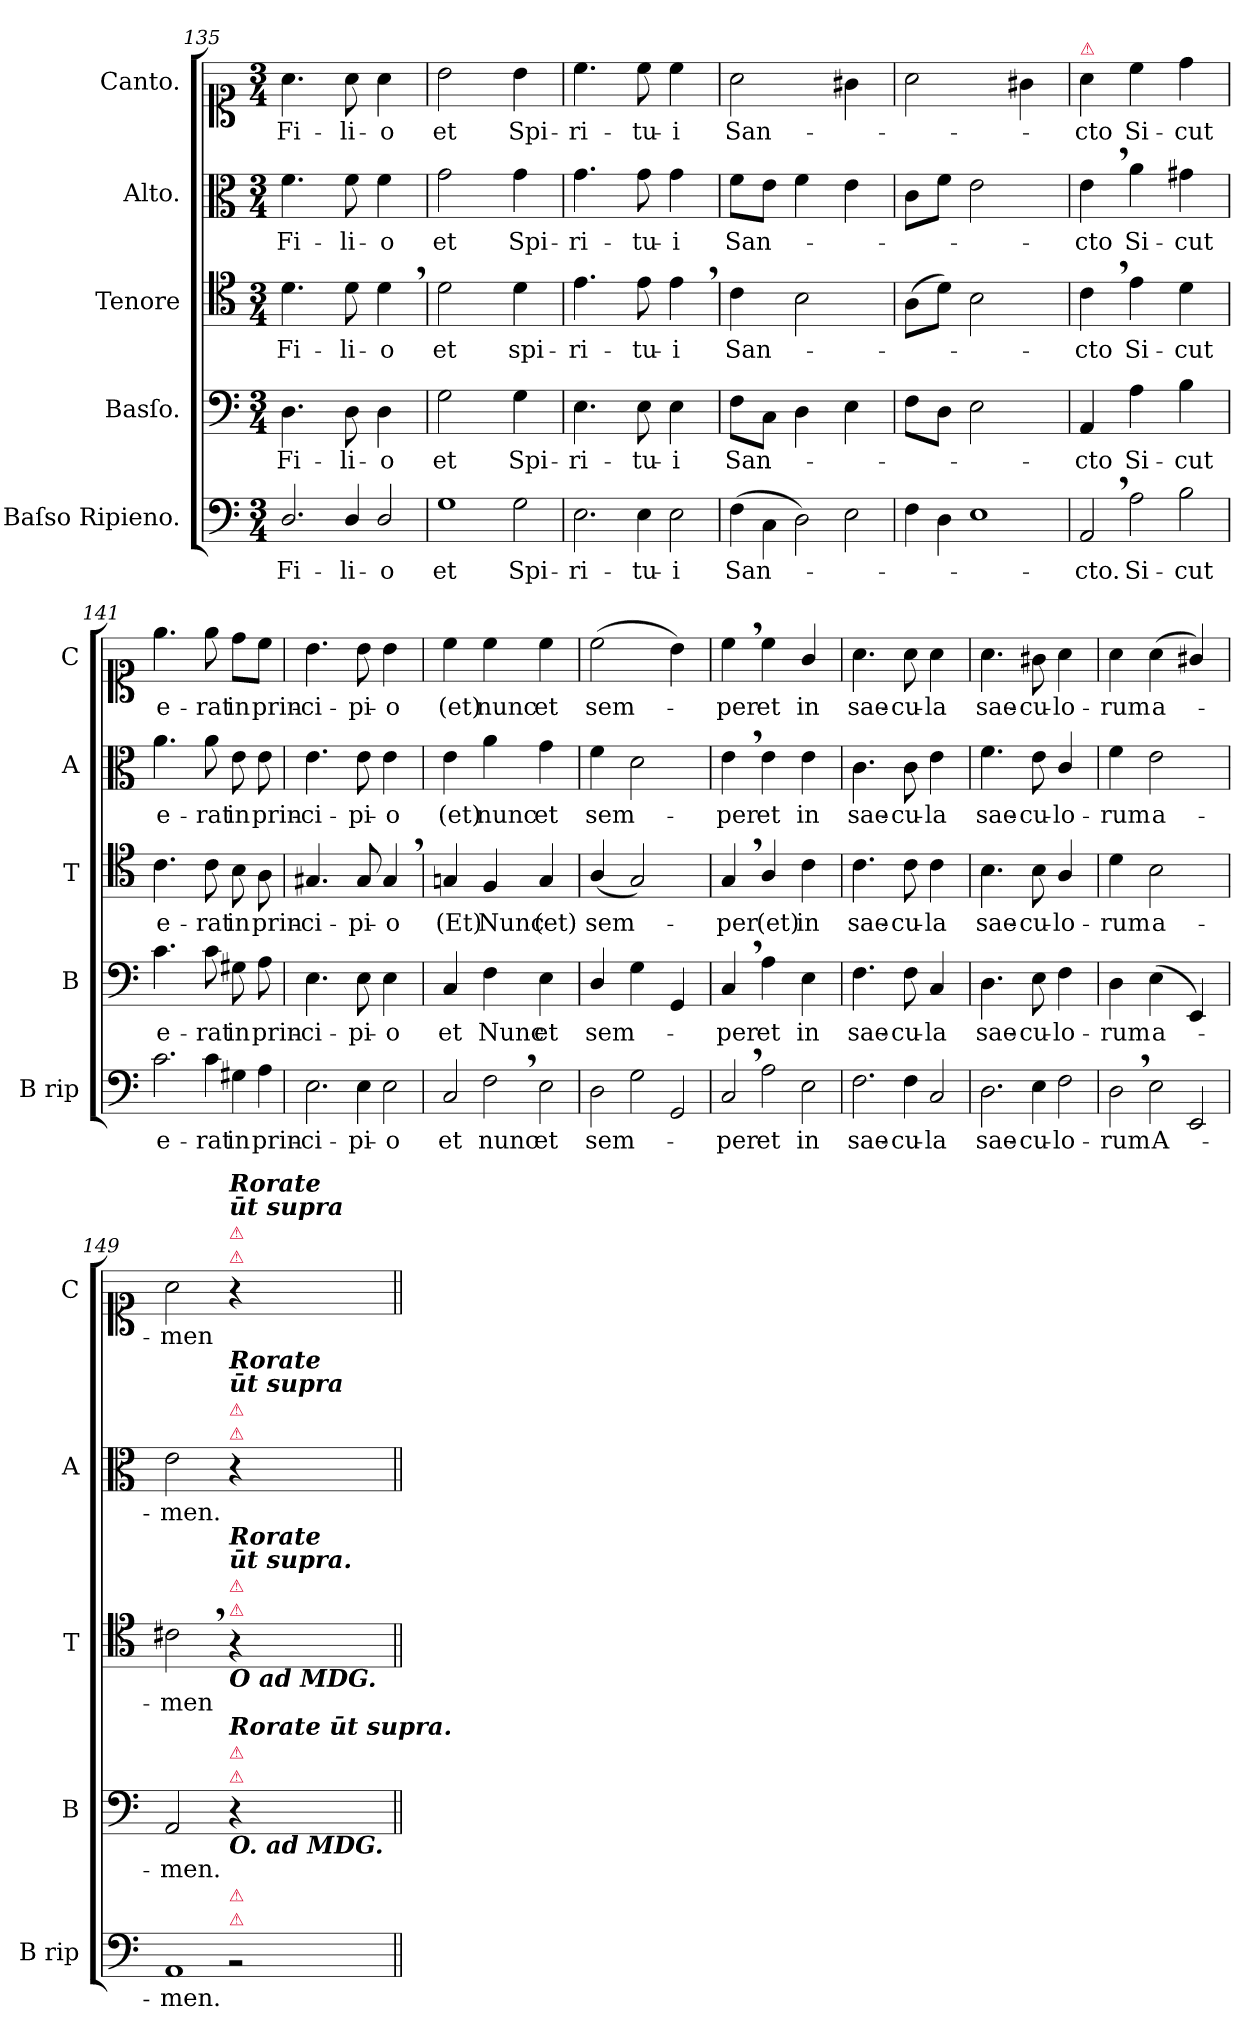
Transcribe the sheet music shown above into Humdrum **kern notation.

**kern	**text	**kern	**text	**kern	**text	**kern	**text	**kern	**text
*part5	*part5	*part4	*part4	*part3	*part3	*part2	*part2	*part1	*part1
*staff5	*staff5	*staff4	*staff4	*staff3	*staff3	*staff2	*staff2	*staff1	*staff1
*I"Baſso Ripieno.	*	*I"Basſo.	*	*I"Tenore	*	*I"Alto.	*	*I"Canto.	*
*I'B rip	*	*I'B	*	*I'T	*	*I'A	*	*I'C	*
*clefF4	*	*clefF4	*	*clefC4	*	*clefC3	*	*clefC1	*
*k[]	*	*k[]	*	*k[]	*	*k[]	*	*k[]	*
*M3/4	*	*M3/4	*	*M3/4	*	*M3/4	*	*M3/4	*
=135	=135	=135	=135	=135	=135	=135	=135	=135	=135
!LO:N:vis=2.	!	!	!	!	!	!	!	!	!
4.D/	Fi-	4.D\	Fi-	4.d\	Fi-	4.f\	Fi-	4.a\	Fi-
!LO:N:vis=4	!	!	!	!	!	!	!	!	!
8D/	-li-	8D\	-li-	8d\	-li-	8f\	-li-	8a\	-li-
!LO:N:vis=2	!	!	!	!	!	!	!	!	!
4D/	-o	4D\	-o	4d,<\	-o	4f\	-o	4a\	-o
=136	=136	=136	=136	=136	=136	=136	=136	=136	=136
!LO:N:vis=1	!	!	!	!	!	!	!	!	!
2G\	et	2G\	et	2d\	et	2g\	et	2b\	et
!LO:N:vis=2	!	!	!	!	!	!	!	!	!
4G\	Spi-	4G\	Spi-	4d\	spi-	4g\	Spi-	4b\	Spi-
=137	=137	=137	=137	=137	=137	=137	=137	=137	=137
!LO:N:vis=2.	!	!	!	!	!	!	!	!	!
4.E\	-ri-	4.E\	-ri-	4.e\	-ri-	4.g\	-ri-	4.cc\	-ri-
!LO:N:vis=4	!	!	!	!	!	!	!	!	!
8E\	-tu-	8E\	-tu-	8e\	-tu-	8g\	-tu-	8cc\	-tu-
!LO:N:vis=2	!	!	!	!	!	!	!	!	!
4E\	-i	4E\	-i	4e,<\	-i	4g\	-i	4cc\	-i
=138	=138	=138	=138	=138	=138	=138	=138	=138	=138
!LO:N:vis=4	!	!	!	!	!	!	!	!	!
(>8F\	San-	8F\L	San-	4c\	San-	8f\L	San-	2a\	San-
!LO:N:vis=4	!	!	!	!	!	!	!	!	!
8C\	.	8C\J	.	.	.	8e\J	.	.	.
!LO:N:vis=2	!	!	!	!	!	!	!	!	!
4D\)	.	4D\	.	2B\	.	4f\	.	.	.
!LO:N:vis=2	!	!	!	!	!	!	!	!	!
4E\	.	4E\	.	.	.	4e\	.	4g#X\	.
=139	=139	=139	=139	=139	=139	=139	=139	=139	=139
!LO:N:vis=4	!	!	!	!	!	!	!	!	!
8F\	.	8F\L	.	(>8A\L	.	8c\L	.	2a\	.
!LO:N:vis=4	!	!	!	!	!	!	!	!	!
8D\	.	8D\J	.	8d\J)	.	8f\J	.	.	.
!LO:N:vis=1	!	!	!	!	!	!	!	!	!
2E\	.	2E\	.	2B\	.	2e\	.	.	.
.	.	.	.	.	.	.	.	4g#X\	.
=140	=140	=140	=140	=140	=140	=140	=140	=140	=140
!	!	!	!	!	!	!	!	!LO:TX:a:color=crimson:t=⚠	!
!LO:N:vis=2	!	!	!	!	!	!	!	!	!
4AA,</	-cto.	4AA/	-cto	4c,<\	-cto	4e,<\	-cto	4a\	-cto
!LO:N:vis=2	!	!	!	!	!	!	!	!	!
4A\	Si-	4A\	Si-	4e\	Si-	4a\	Si-	4cc\	Si-
!LO:N:vis=2	!	!	!	!	!	!	!	!	!
4B\	-cut	4B\	-cut	4d\	-cut	4g#X\	-cut	4dd\	-cut
=141	=141	=141	=141	=141	=141	=141	=141	=141	=141
!LO:N:vis=2.	!	!	!	!	!	!	!	!	!
4.c\	e-	4.c\	e-	4.c\	e-	4.a\	e-	4.ee\	e-
!LO:N:vis=4	!	!	!	!	!	!	!	!	!
8c\	-rat	8c\	-rat	8c\	-rat	8a\	-rat	8ee\	-rat
!LO:N:vis=4	!	!	!	!	!	!	!	!	!
8G#X\	in	8G#X\	in	8B\	in	8e\	in	8dd\L	in
!LO:N:vis=4	!	!	!	!	!	!	!	!	!
8A\	prin-	8A\	prin-	8A\	prin-	8e\	prin-	8cc\J	prin-
=142	=142	=142	=142	=142	=142	=142	=142	=142	=142
!LO:N:vis=2.	!	!	!	!	!	!	!	!	!
4.E\	-ci-	4.E\	-ci-	4.G#X/	-ci-	4.e\	-ci-	4.b\	-ci-
!LO:N:vis=4	!	!	!	!	!	!	!	!	!
8E\	-pi-	8E\	-pi-	8G#/	-pi-	8e\	-pi-	8b\	-pi-
!LO:N:vis=2	!	!	!	!	!	!	!	!	!
4E\	-o	4E\	-o	4G#,</	-o	4e\	-o	4b\	-o
=143	=143	=143	=143	=143	=143	=143	=143	=143	=143
!LO:N:vis=2	!	!	!	!	!	!	!	!	!
4C/	et	4C/	et	4Gn/	(Et)	4e\	(et)	4cc\	(et)
!LO:N:vis=2	!	!	!	!	!	!	!	!	!
4F,<\	nunc	4F\	Nunc	4F/	Nunc	4a\	nunc	4cc\	nunc
!LO:N:vis=2	!	!	!	!	!	!	!	!	!
4E\	et	4E\	et	4G/	(et)	4g\	et	4cc\	et
=144	=144	=144	=144	=144	=144	=144	=144	=144	=144
!LO:N:vis=2	!	!	!	!	!	!	!	!	!
4D\	sem-	4D/	sem-	(<4A/	sem-	4f\	sem-	(>2cc\	sem-
!LO:N:vis=2	!	!	!	!	!	!	!	!	!
4G\	.	4G\	.	2G/)	.	2d\	.	.	.
!LO:N:vis=2	!	!	!	!	!	!	!	!	!
4GG/	.	4GG/	.	.	.	.	.	4b\)	.
=145	=145	=145	=145	=145	=145	=145	=145	=145	=145
!LO:N:vis=2	!	!	!	!	!	!	!	!	!
4C,</	per	4C,</	per	4G,</	-per	4e,<\	-per	4cc,<\	-per
!LO:N:vis=2	!	!	!	!	!	!	!	!	!
4A\	et	4A\	et	4A/	(et)	4e\	et	4cc\	et
!LO:N:vis=2	!	!	!	!	!	!	!	!	!
4E\	in	4E\	in	4c\	in	4e\	in	4g/	in
=146	=146	=146	=146	=146	=146	=146	=146	=146	=146
!LO:N:vis=2.	!	!	!	!	!	!	!	!	!
4.F\	sae-	4.F\	sae-	4.c\	sae-	4.c\	sae-	4.a\	sae-
!LO:N:vis=4	!	!	!	!	!	!	!	!	!
8F\	-cu-	8F\	-cu-	8c\	-cu-	8c\	-cu-	8a\	-cu-
!LO:N:vis=2	!	!	!	!	!	!	!	!	!
4C/	-la	4C/	-la	4c\	-la	4e\	-la	4a\	-la
=147	=147	=147	=147	=147	=147	=147	=147	=147	=147
!LO:N:vis=2.	!	!	!	!	!	!	!	!	!
4.D\	sae-	4.D\	sae-	4.B\	sae-	4.f\	sae-	4.a\	sae-
!LO:N:vis=4	!	!	!	!	!	!	!	!	!
8E\	-cu-	8E\	-cu-	8B\	-cu-	8e\	-cu-	8g#X\	-cu-
!LO:N:vis=2	!	!	!	!	!	!	!	!	!
4F\	-lo-	4F\	-lo-	4A/	-lo-	4c/	-lo-	4a\	-lo-
=148	=148	=148	=148	=148	=148	=148	=148	=148	=148
!LO:N:vis=2	!	!	!	!	!	!	!	!	!
4D,<\	-rum	4D\	-rum	4d\	-rum	4f\	-rum	4a\	-rum
!LO:N:vis=2	!	!	!	!	!	!	!	!	!
4E\	A-	(>4E\	a-	2B\	a-	2e\	a-	(<4a\	a-
!LO:N:vis=2	!	!	!	!	!	!	!	!	!
4EE/	.	4EE/)	.	.	.	.	.	4g#X/)	.
=149	=149	=149	=149	=149	=149	=149	=149	=149	=149
!LO:N:vis=1	!	!	!	!	!	!	!	!	!
2AA/	-men.	2AA/	-men.	2c#X,<\	-men	2e\	-men.	2a\	-men
!	!	!	!	!	!	!	!	!LO:TX:a:color=crimson:t=⚠	!
!	!	!	!	!	!	!	!	!LO:TX:a:color=crimson:t=⚠	!
!	!	!	!	!	!	!	!	!LO:TX:a:Bi:t=Rorate\nūt supra	!
!	!	!	!	!	!	!LO:TX:a:color=crimson:t=⚠	!	!	!
!	!	!	!	!	!	!LO:TX:a:color=crimson:t=⚠	!	!	!
!	!	!	!	!	!	!LO:TX:a:Bi:t=Rorate\nūt supra	!	!	!
!	!	!	!	!LO:TX:a:color=crimson:t=⚠	!	!	!	!	!
!	!	!	!	!LO:TX:a:color=crimson:t=⚠	!	!	!	!	!
!	!	!	!	!LO:TX:b:Bi:t=O ad MDG.	!	!	!	!	!
!	!	!	!	!LO:TX:a:Bi:t=Rorate \nūt supra.	!	!	!	!	!
!	!	!LO:TX:a:color=crimson:t=⚠	!	!	!	!	!	!	!
!	!	!LO:TX:a:color=crimson:t=⚠	!	!	!	!	!	!	!
!	!	!LO:TX:b:Bi:t=O. ad MDG.	!	!	!	!	!	!	!
!	!	!LO:TX:a:Bi:t=Rorate ūt supra.	!	!	!	!	!	!	!
!LO:TX:a:color=crimson:t=⚠	!	!	!	!	!	!	!	!	!
!LO:TX:a:color=crimson:t=⚠	!	!	!	!	!	!	!	!	!
!LO:N:vis=2	!	!	!	!	!	!	!	!	!
4rBB	.	4r	.	4r	.	4r	.	4r	.
=||	=||	=||	=||	=||	=||	=||	=||	=||	=||
*-	*-	*-	*-	*-	*-	*-	*-	*-	*-
